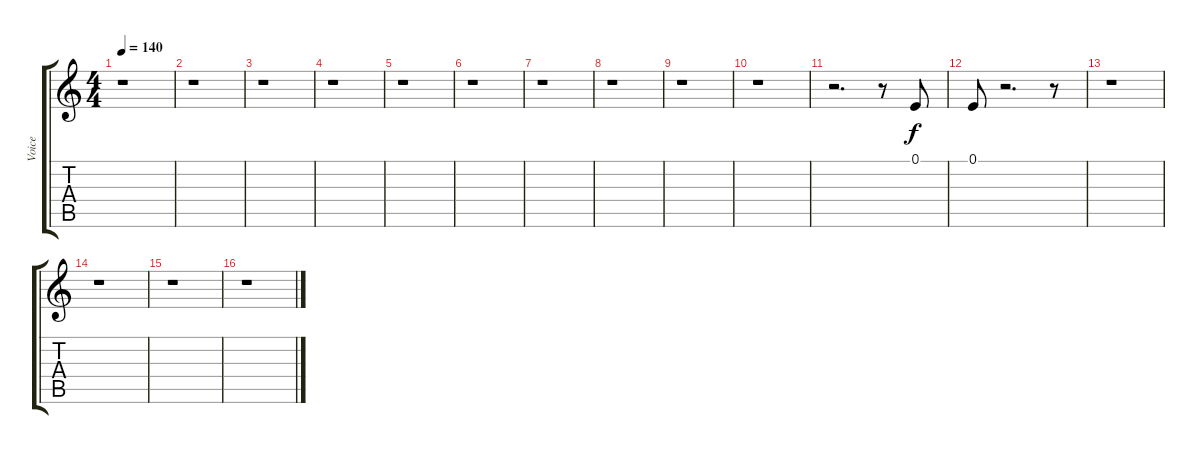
\track ("Voice" "Voice") {instrument lead6voice}
\staff {score tabs}
\tuning (E4 B3 G3 D3 A2 E2) {hide}
\ts (4 4)
\tempo 140
\clef g2
\ks c
r.1{dy f} |
r.1 |
r.1 |
r.1 |
r.1 |
r.1 |
r.1 |
r.1 |
r.1 |
r.1 |
r.2{d} r.8 0.1.8 |
0.1.8 r.2{d} r.8 |
r.1 |
r.1 |
r.1 |
r.1
